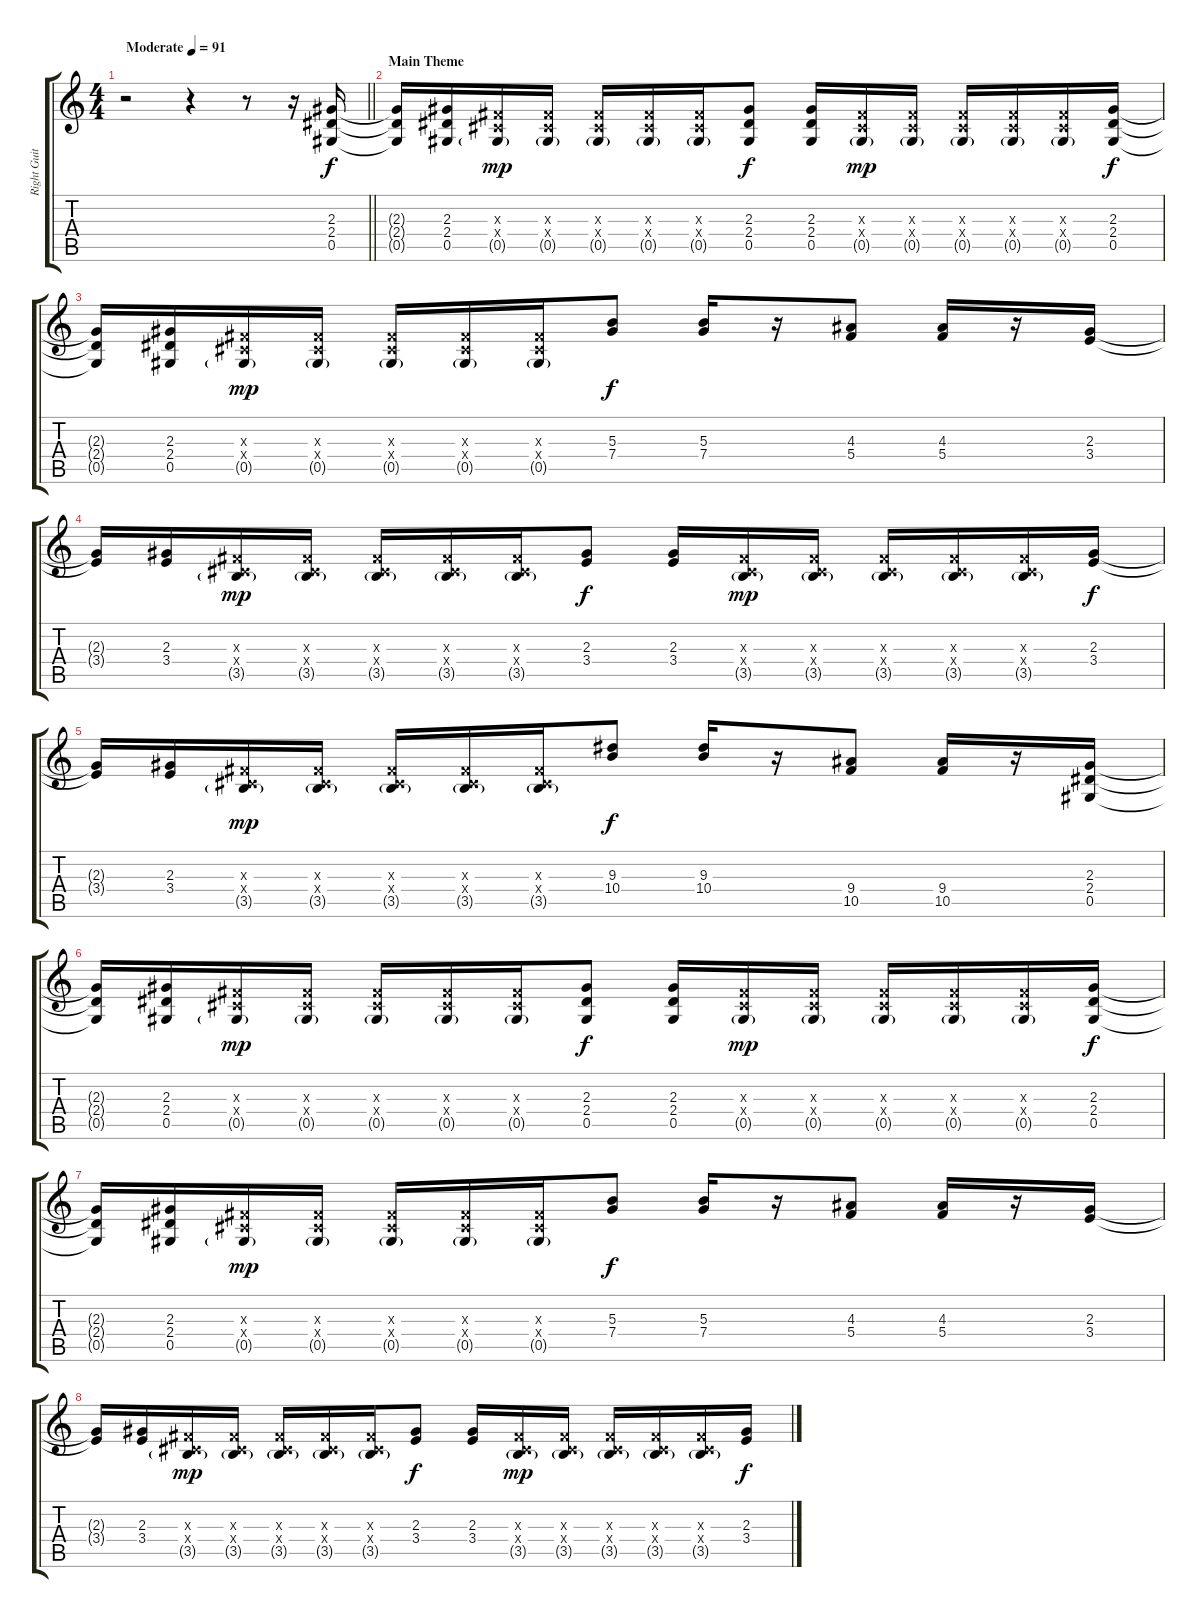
\track ("Right Guitar" "Right Guit") {instrument overdrivenguitar}
\staff {score tabs}
\tuning (Eb4 Bb3 Gb3 Db3 Ab2 Db2) {hide}
\ts (4 4)
\tempo (91 "Moderate")
\clef g2
\barLineRight lightlight
\ks c
r.2{dy f instrument overdrivenguitar} r.4 r.8 r.16 (2.3 2.4 0.5).16 |
\section ("" "Main Theme")
(2.3{t} 2.4{t} 0.5{t}).16 (2.3 2.4 0.5).16 (0.3{x} 0.4{x} 0.5{g}).16{dy mp} (0.3{x} 0.4{x} 0.5{g}).16 (0.3{x} 0.4{x} 0.5{g}).16 (0.3{x} 0.4{x} 0.5{g}).16 (0.3{x} 0.4{x} 0.5{g}).16 (2.3 2.4 0.5).8{dy f} (2.3 2.4 0.5).16 (0.3{x} 0.4{x} 0.5{g}).16{dy mp} (0.3{x} 0.4{x} 0.5{g}).16 (0.3{x} 0.4{x} 0.5{g}).16 (0.3{x} 0.4{x} 0.5{g}).16 (0.3{x} 0.4{x} 0.5{g}).16 (2.3 2.4 0.5).16{dy f} |
(2.3{t} 2.4{t} 0.5{t}).16 (2.3 2.4 0.5).16 (0.3{x} 0.4{x} 0.5{g}).16{dy mp} (0.3{x} 0.4{x} 0.5{g}).16 (0.3{x} 0.4{x} 0.5{g}).16 (0.3{x} 0.4{x} 0.5{g}).16 (0.3{x} 0.4{x} 0.5{g}).16 (5.3 7.4).8{dy f} (5.3 7.4).16 r.16 (4.3 5.4).8 (4.3 5.4).16 r.16 (2.3 3.4).16 |
(2.3{t} 3.4{t}).16 (2.3 3.4).16 (0.3{x} 0.4{x} 3.5{g}).16{dy mp} (0.3{x} 0.4{x} 3.5{g}).16 (0.3{x} 0.4{x} 3.5{g}).16 (0.3{x} 0.4{x} 3.5{g}).16 (0.3{x} 0.4{x} 3.5{g}).16 (2.3 3.4).8{dy f} (2.3 3.4).16 (0.3{x} 0.4{x} 3.5{g}).16{dy mp} (0.3{x} 0.4{x} 3.5{g}).16 (0.3{x} 0.4{x} 3.5{g}).16 (0.3{x} 0.4{x} 3.5{g}).16 (0.3{x} 0.4{x} 3.5{g}).16 (2.3 3.4).16{dy f} |
(2.3{t} 3.4{t}).16 (2.3 3.4).16 (0.3{x} 0.4{x} 3.5{g}).16{dy mp} (0.3{x} 0.4{x} 3.5{g}).16 (0.3{x} 0.4{x} 3.5{g}).16 (0.3{x} 0.4{x} 3.5{g}).16 (0.3{x} 0.4{x} 3.5{g}).16 (9.3 10.4).8{dy f} (9.3 10.4).16 r.16 (9.4 10.5).8 (9.4 10.5).16 r.16 (2.3 2.4 0.5).16 |
(2.3{t} 2.4{t} 0.5{t}).16 (2.3 2.4 0.5).16 (0.3{x} 0.4{x} 0.5{g}).16{dy mp} (0.3{x} 0.4{x} 0.5{g}).16 (0.3{x} 0.4{x} 0.5{g}).16 (0.3{x} 0.4{x} 0.5{g}).16 (0.3{x} 0.4{x} 0.5{g}).16 (2.3 2.4 0.5).8{dy f} (2.3 2.4 0.5).16 (0.3{x} 0.4{x} 0.5{g}).16{dy mp} (0.3{x} 0.4{x} 0.5{g}).16 (0.3{x} 0.4{x} 0.5{g}).16 (0.3{x} 0.4{x} 0.5{g}).16 (0.3{x} 0.4{x} 0.5{g}).16 (2.3 2.4 0.5).16{dy f} |
(2.3{t} 2.4{t} 0.5{t}).16 (2.3 2.4 0.5).16 (0.3{x} 0.4{x} 0.5{g}).16{dy mp} (0.3{x} 0.4{x} 0.5{g}).16 (0.3{x} 0.4{x} 0.5{g}).16 (0.3{x} 0.4{x} 0.5{g}).16 (0.3{x} 0.4{x} 0.5{g}).16 (5.3 7.4).8{dy f} (5.3 7.4).16 r.16 (4.3 5.4).8 (4.3 5.4).16 r.16 (2.3 3.4).16 |
(2.3{t} 3.4{t}).16 (2.3 3.4).16 (0.3{x} 0.4{x} 3.5{g}).16{dy mp} (0.3{x} 0.4{x} 3.5{g}).16 (0.3{x} 0.4{x} 3.5{g}).16 (0.3{x} 0.4{x} 3.5{g}).16 (0.3{x} 0.4{x} 3.5{g}).16 (2.3 3.4).8{dy f} (2.3 3.4).16 (0.3{x} 0.4{x} 3.5{g}).16{dy mp} (0.3{x} 0.4{x} 3.5{g}).16 (0.3{x} 0.4{x} 3.5{g}).16 (0.3{x} 0.4{x} 3.5{g}).16 (0.3{x} 0.4{x} 3.5{g}).16 (2.3 3.4).16{dy f}
